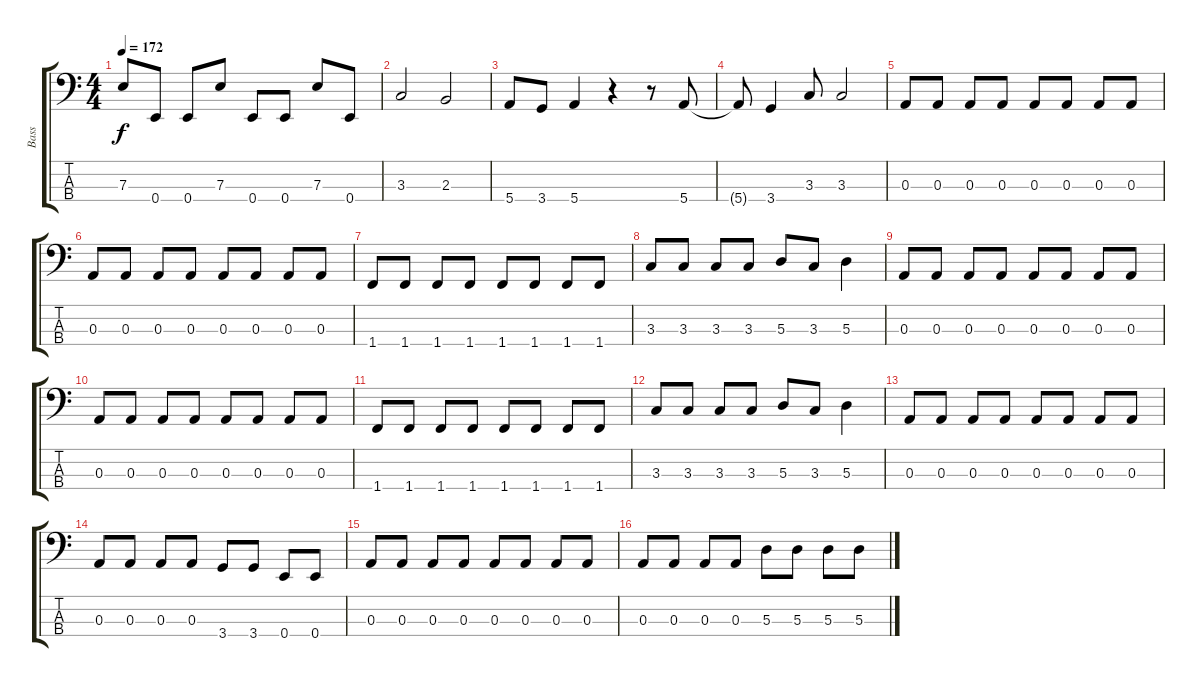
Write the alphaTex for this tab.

\track ("Bass" "Bass") {instrument electricbassfinger}
\staff {score tabs}
\tuning (G2 D2 A1 E1) {hide}
\ts (4 4)
\tempo 172
\clef f4
\ks c
7.3.8{dy f} 0.4.8 0.4.8 7.3.8 0.4.8 0.4.8 7.3.8 0.4.8 |
3.3.2 2.3.2 |
5.4.8 3.4.8 5.4.4 r.4 r.8 5.4.8 |
5.4{t}.8 3.4.4 3.3.8 3.3.2 |
0.3.8 0.3.8 0.3.8 0.3.8 0.3.8 0.3.8 0.3.8 0.3.8 |
0.3.8 0.3.8 0.3.8 0.3.8 0.3.8 0.3.8 0.3.8 0.3.8 |
1.4.8 1.4.8 1.4.8 1.4.8 1.4.8 1.4.8 1.4.8 1.4.8 |
3.3.8 3.3.8 3.3.8 3.3.8 5.3.8 3.3.8 5.3.4 |
0.3.8 0.3.8 0.3.8 0.3.8 0.3.8 0.3.8 0.3.8 0.3.8 |
0.3.8 0.3.8 0.3.8 0.3.8 0.3.8 0.3.8 0.3.8 0.3.8 |
1.4.8 1.4.8 1.4.8 1.4.8 1.4.8 1.4.8 1.4.8 1.4.8 |
3.3.8 3.3.8 3.3.8 3.3.8 5.3.8 3.3.8 5.3.4 |
0.3.8 0.3.8 0.3.8 0.3.8 0.3.8 0.3.8 0.3.8 0.3.8 |
0.3.8 0.3.8 0.3.8 0.3.8 3.4.8 3.4.8 0.4.8 0.4.8 |
0.3.8 0.3.8 0.3.8 0.3.8 0.3.8 0.3.8 0.3.8 0.3.8 |
0.3.8 0.3.8 0.3.8 0.3.8 5.3.8 5.3.8 5.3.8 5.3.8
